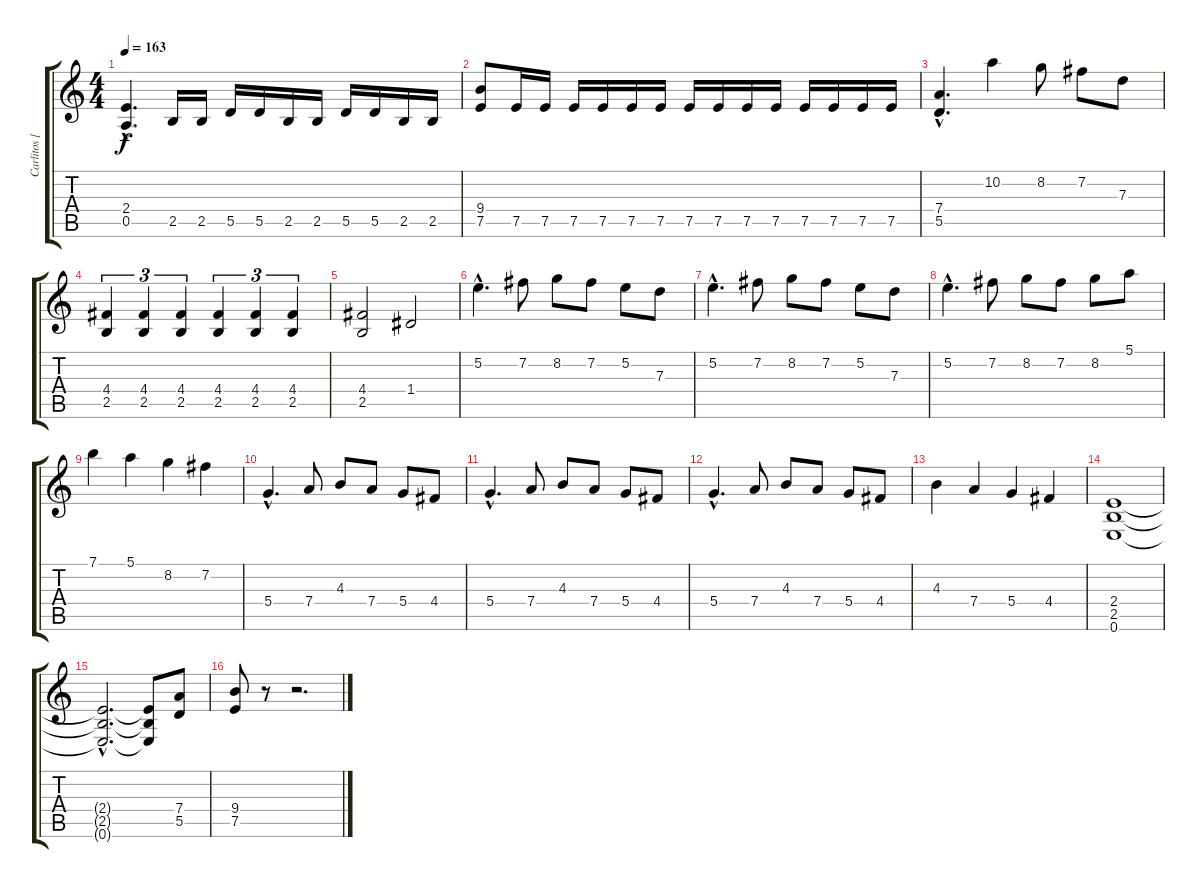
\track ("Carlitos [guitarra]" "Carlitos [") {instrument distortionguitar}
\staff {score tabs}
\tuning (E4 B3 G3 D3 A2 E2) {hide}
\ts (4 4)
\tempo 163
\clef g2
\ks c
(2.4{hac} 0.5{hac}).4{d dy f} 2.5.16 2.5.16 5.5.16 5.5.16 2.5.16 2.5.16 5.5.16 5.5.16 2.5.16 2.5.16 |
(9.4 7.5).8 7.5.16 7.5.16 7.5.16 7.5.16 7.5.16 7.5.16 7.5.16 7.5.16 7.5.16 7.5.16 7.5.16 7.5.16 7.5.16 7.5.16 |
(7.4{hac} 5.5{hac}).4{d} 10.2.4 8.2.8 7.2.8 7.3.8 |
(4.4 2.5).4{tu (3 2)} (4.4 2.5).4{tu (3 2)} (4.4 2.5).4{tu (3 2)} (4.4 2.5).4{tu (3 2)} (4.4 2.5).4{tu (3 2)} (4.4 2.5).4{tu (3 2)} |
(4.4 2.5).2 1.4.2 |
5.2{hac}.4{d} 7.2.8 8.2.8 7.2.8 5.2.8 7.3.8 |
5.2{hac}.4{d} 7.2.8 8.2.8 7.2.8 5.2.8 7.3.8 |
5.2{hac}.4{d} 7.2.8 8.2.8 7.2.8 8.2.8 5.1.8 |
7.1.4 5.1.4 8.2.4 7.2.4 |
5.4{hac}.4{d} 7.4.8 4.3.8 7.4.8 5.4.8 4.4.8 |
5.4{hac}.4{d} 7.4.8 4.3.8 7.4.8 5.4.8 4.4.8 |
5.4{hac}.4{d} 7.4.8 4.3.8 7.4.8 5.4.8 4.4.8 |
4.3.4 7.4.4 5.4.4 4.4.4 |
(2.4 2.5 0.6).1 |
(2.4{hac t} 2.5{hac t} 0.6{hac t}).2{d} (2.4{t} 2.5{t} 0.6{t}).8 (7.4 5.5).8 |
(9.4 7.5).8 r.8 r.2{d}
